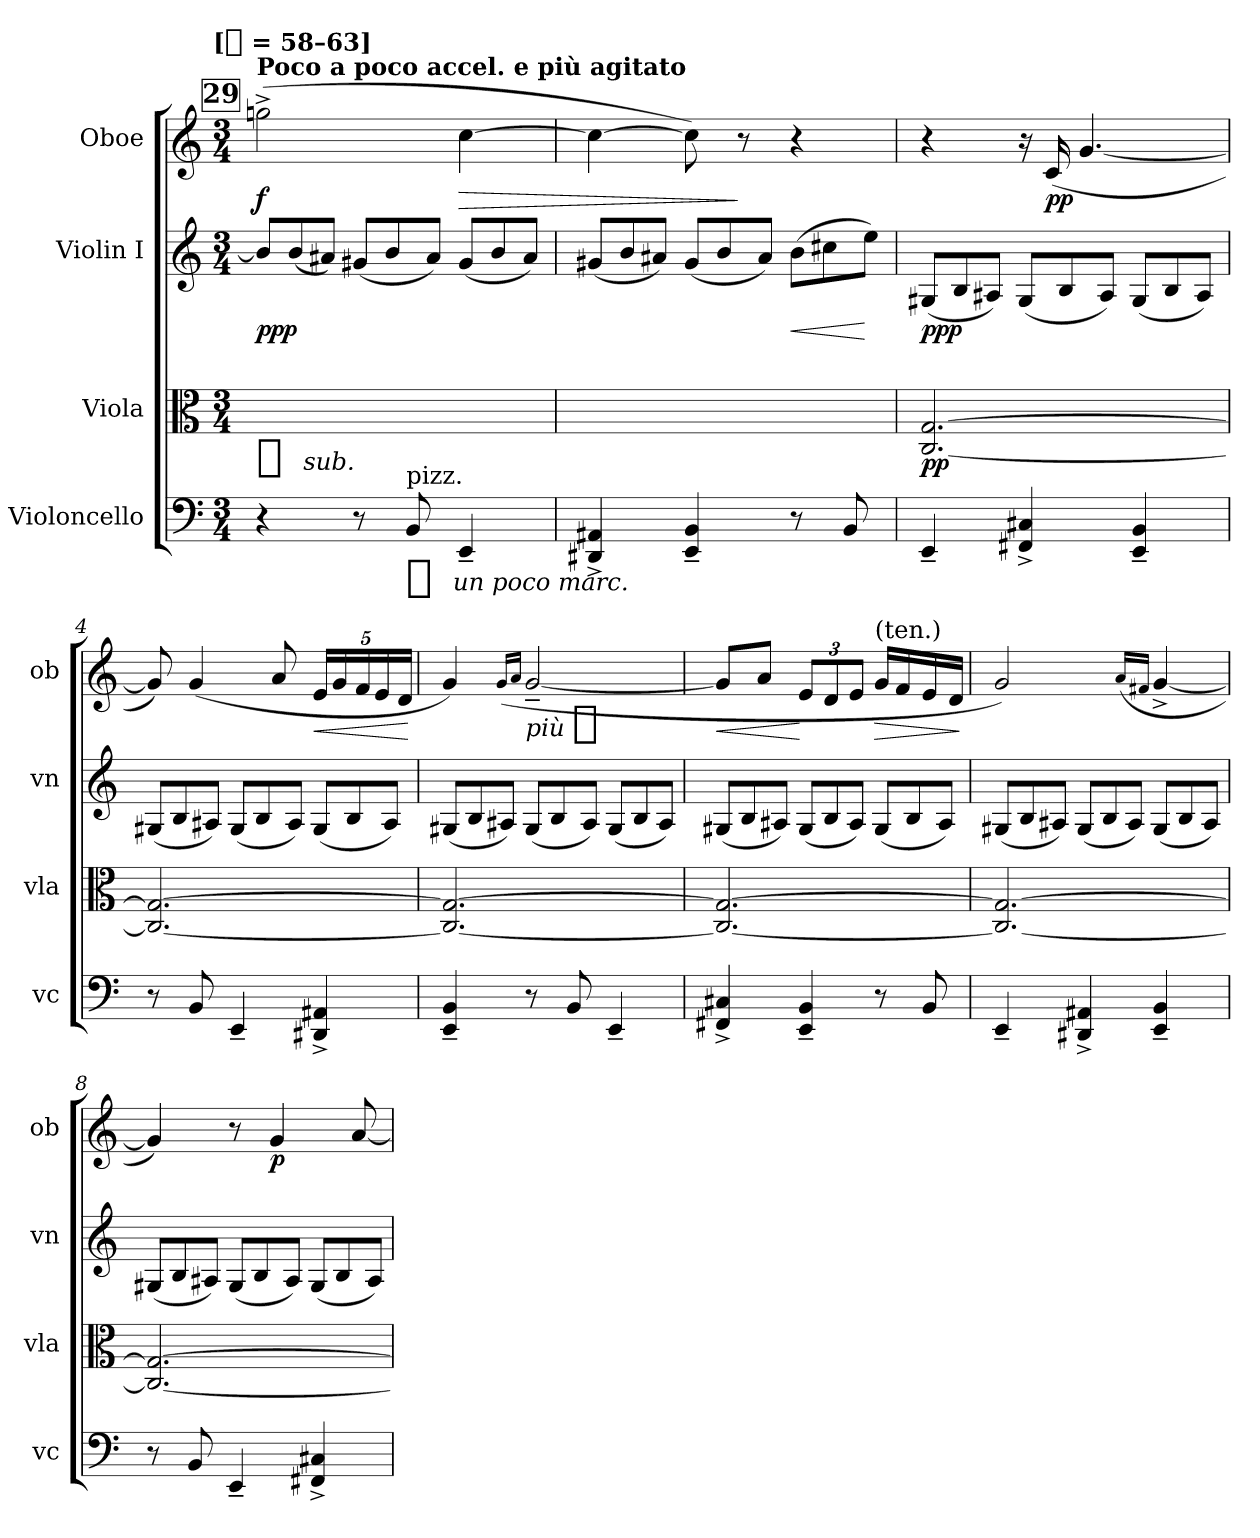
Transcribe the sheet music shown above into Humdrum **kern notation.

**kern	**dynam	**kern	**dynam	**kern	**dynam	**kern	**dynam
*part4	*part4	*part3	*part3	*part2	*part2	*part1	*part1
*staff4	*staff4	*staff3	*staff3	*staff2	*staff2	*staff1	*staff1
*I"Violoncello	*	*I"Viola	*	*I"Violin I	*	*I"Oboe	*
*I'vc	*	*I'vla	*	*I'vn	*	*I'ob	*
*clefF4	*	*clefC3	*	*clefG2	*	*clefG2	*
*k[]	*	*k[]	*	*k[]	*	*k[]	*
*C:	*	*C:	*	*C:	*	*C:	*
!!LO:TX:omd:t=[[quarter] = 58–63]
*M3/4	*	*M3/4	*	*M3/4	*	*M3/4	*
*MM58	*	*MM58	*	*MM58	*	*MM58	*
*	*	*	*	*Xtuplet	*	*	*
!!LO:REH:place=s1:t=29
=1	=1	=1	=1	=1	=1	=1	=1
!	!	!	!	!	!	!LO:TX:a:B:t=Poco a poco accel. e più agitato	!
!	!	!	!LO:DY:t=%s sub.	!	!	!	!
4r	.	2.ccyyo 2.ggyyo	pp	12bL]	ppp	(2ggn^	f
.	.	.	.	(12b	.	.	.
.	.	.	.	12a#XJ)	.	.	.
8r	.	.	.	(12g#XL	.	.	.
.	.	.	.	12b	.	.	.
!LO:TX:a:t=pizz.	!	!	!	!	!	!	!
!	!LO:DY:t=%s un poco marc.	!	!	!	!	!	!
8BB	pp	.	.	.	.	.	.
.	.	.	.	12a#J)	.	.	.
!	!	!	!	!	!	!	!LO:HP:b
4EE~	.	.	.	(12g#L	.	[4cc	>
.	.	.	.	12b	.	.	.
.	.	.	.	12a#J)	.	.	.
=2	=2	=2	=2	=2	=2	=2	=2
4DD#X^ 4AA#X^	.	2.ccyy 2.ggyy	.	(12g#XL	.	4cc_	.
.	.	.	.	12b	.	.	.
.	.	.	.	12a#XJ)	.	.	.
4EE~ 4BB~	.	.	.	(12g#L	.	8cc])	.
.	.	.	.	12b	.	.	.
.	.	.	.	.	.	8r	]
.	.	.	.	12a#J)	.	.	.
!	!	!	!	!	!LO:HP:b	!	!
8r	.	.	.	(12bL	<	4r	.
.	.	.	.	12cc#X	.	.	.
8BB	.	.	.	.	.	.	.
.	.	.	.	12eeJ)	[	.	.
=3	=3	=3	=3	=3	=3	=3	=3
4EE~	.	[2.C [2.G	pp	(12G#XL	ppp	4r	.
.	.	.	.	12B	.	.	.
.	.	.	.	12A#XJ)	.	.	.
4FF#X^ 4C#X^	.	.	.	(12G#L	.	16r	.
.	.	.	.	.	.	(>16c	pp
.	.	.	.	12B	.	.	.
.	.	.	.	.	.	[4.g	.
.	.	.	.	12A#J)	.	.	.
4EE~ 4BB~	.	.	.	(12G#L	.	.	.
.	.	.	.	12B	.	.	.
.	.	.	.	12A#J)	.	.	.
=4	=4	=4	=4	=4	=4	=4	=4
8r	.	2.C_ 2.G_	.	(12G#XL	.	8g])	.
.	.	.	.	12B	.	.	.
8BB	.	.	.	.	.	(4g	.
.	.	.	.	12A#XJ)	.	.	.
4EE~	.	.	.	(12G#L	.	.	.
.	.	.	.	12B	.	.	.
.	.	.	.	.	.	8a	.
.	.	.	.	12A#J)	.	.	.
!	!	!	!	!	!	!	!LO:HP:b
4DD#X^ 4AA#X^	.	.	.	(12G#L	.	20eLL	<
.	.	.	.	.	.	20g	.
.	.	.	.	12B	.	.	.
.	.	.	.	.	.	20f	.
.	.	.	.	.	.	20e	.
.	.	.	.	12A#J)	.	.	.
.	.	.	.	.	.	20dJJ	.
.	.	.	.	.	.	.	[
=5	=5	=5	=5	=5	=5	=5	=5
4EE~ 4BB~	.	2.C_ 2.G_	.	(12G#XL	.	4g)	.
.	.	.	.	12B	.	.	.
.	.	.	.	12A#XJ)	.	.	.
.	.	.	.	.	.	(>16qqg/LL	.
.	.	.	.	.	.	16qqa/JJ	.
!	!	!	!	!	!	!	!LO:DY:t=più %s
8r	.	.	.	(12G#L	.	[2g~	f
.	.	.	.	12B	.	.	.
8BB	.	.	.	.	.	.	.
.	.	.	.	12A#J)	.	.	.
4EE~	.	.	.	(12G#L	.	.	.
.	.	.	.	12B	.	.	.
.	.	.	.	12A#J)	.	.	.
=6	=6	=6	=6	=6	=6	=6	=6
!	!	!	!	!	!	!	!LO:HP:b
4FF#X^ 4C#X^	.	2.C_ 2.G_	.	(12G#XL	.	8gL]	<
.	.	.	.	12B	.	.	.
.	.	.	.	.	.	8aJ	.
.	.	.	.	12A#XJ)	.	.	.
4EE~ 4BB~	.	.	.	(12G#L	.	12eL	[
.	.	.	.	12B	.	12d	.
.	.	.	.	12A#J)	.	12eJ	.
!	!	!	!	!	!	!LO:TX:a:t=(ten.)	!
!	!	!	!	!	!	!	!LO:HP:b
8r	.	.	.	(12G#L	.	16gLL	>
.	.	.	.	.	.	16f	.
.	.	.	.	12B	.	.	.
8BB	.	.	.	.	.	16e	.
.	.	.	.	12A#J)	.	.	.
.	.	.	.	.	.	16dJJ	.
.	.	.	.	.	.	.	]
=7	=7	=7	=7	=7	=7	=7	=7
4EE~	.	2.C_ 2.G_	.	(12G#XL	.	2g)	.
.	.	.	.	12B	.	.	.
.	.	.	.	12A#XJ)	.	.	.
4DD#X^ 4AA#X^	.	.	.	(12G#L	.	.	.
.	.	.	.	12B	.	.	.
.	.	.	.	12A#J)	.	.	.
.	.	.	.	.	.	(16qqa/LL	.
.	.	.	.	.	.	16qqf#X/JJ	.
4EE~ 4BB~	.	.	.	(12G#L	.	[4g^>	.
.	.	.	.	12B	.	.	.
.	.	.	.	12A#J)	.	.	.
=8	=8	=8	=8	=8	=8	=8	=8
8r	.	2.C_ 2.G_	.	(12G#XL	.	4g])	.
.	.	.	.	12B	.	.	.
8BB	.	.	.	.	.	.	.
.	.	.	.	12A#XJ)	.	.	.
4EE~	.	.	.	(12G#L	.	8r	.
.	.	.	.	12B	.	.	.
.	.	.	.	.	.	4gi	p
.	.	.	.	12A#J)	.	.	.
4FF#X^ 4C#X^	.	.	.	(12G#L	.	.	.
.	.	.	.	12B	.	.	.
.	.	.	.	.	.	[8a	.
.	.	.	.	12A#J)	.	.	.
=	=	=	=	=	=	=	=
*-	*-	*-	*-	*-	*-	*-	*-
